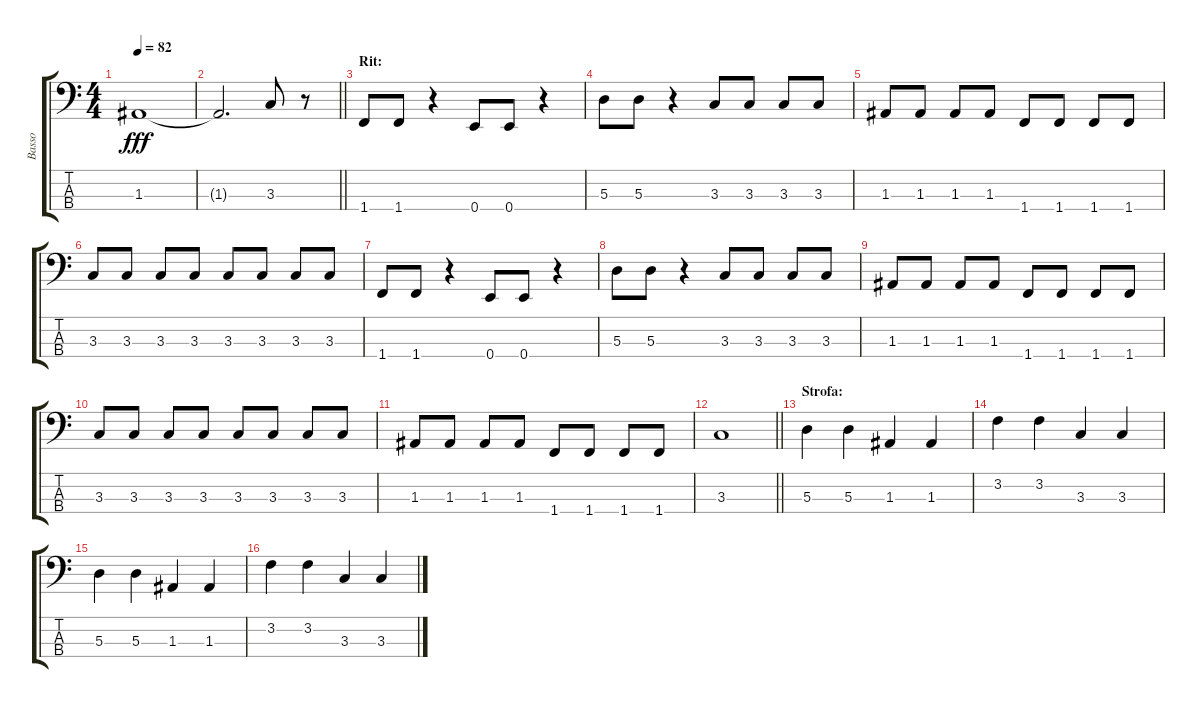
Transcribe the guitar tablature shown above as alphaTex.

\track ("Basso" "Basso") {instrument electricbasspick}
\staff {score tabs}
\tuning (G2 D2 A1 E1) {hide}
\ts (4 4)
\tempo 82
\clef f4
\ks c
1.3.1{dy fff} |
\barLineRight lightlight
1.3{t}.2{d} 3.3.8 r.8 |
\section ("" "Rit:")
1.4.8 1.4.8 r.4 0.4.8 0.4.8 r.4 |
5.3.8 5.3.8 r.4 3.3.8 3.3.8 3.3.8 3.3.8 |
1.3.8 1.3.8 1.3.8 1.3.8 1.4.8 1.4.8 1.4.8 1.4.8 |
3.3.8 3.3.8 3.3.8 3.3.8 3.3.8 3.3.8 3.3.8 3.3.8 |
1.4.8 1.4.8 r.4 0.4.8 0.4.8 r.4 |
5.3.8 5.3.8 r.4 3.3.8 3.3.8 3.3.8 3.3.8 |
1.3.8 1.3.8 1.3.8 1.3.8 1.4.8 1.4.8 1.4.8 1.4.8 |
3.3.8 3.3.8 3.3.8 3.3.8 3.3.8 3.3.8 3.3.8 3.3.8 |
1.3.8 1.3.8 1.3.8 1.3.8 1.4.8 1.4.8 1.4.8 1.4.8 |
\barLineRight lightlight
3.3.1 |
\section ("" "Strofa:")
5.3.4 5.3.4 1.3.4 1.3.4 |
3.2.4 3.2.4 3.3.4 3.3.4 |
5.3.4 5.3.4 1.3.4 1.3.4 |
3.2.4 3.2.4 3.3.4 3.3.4
